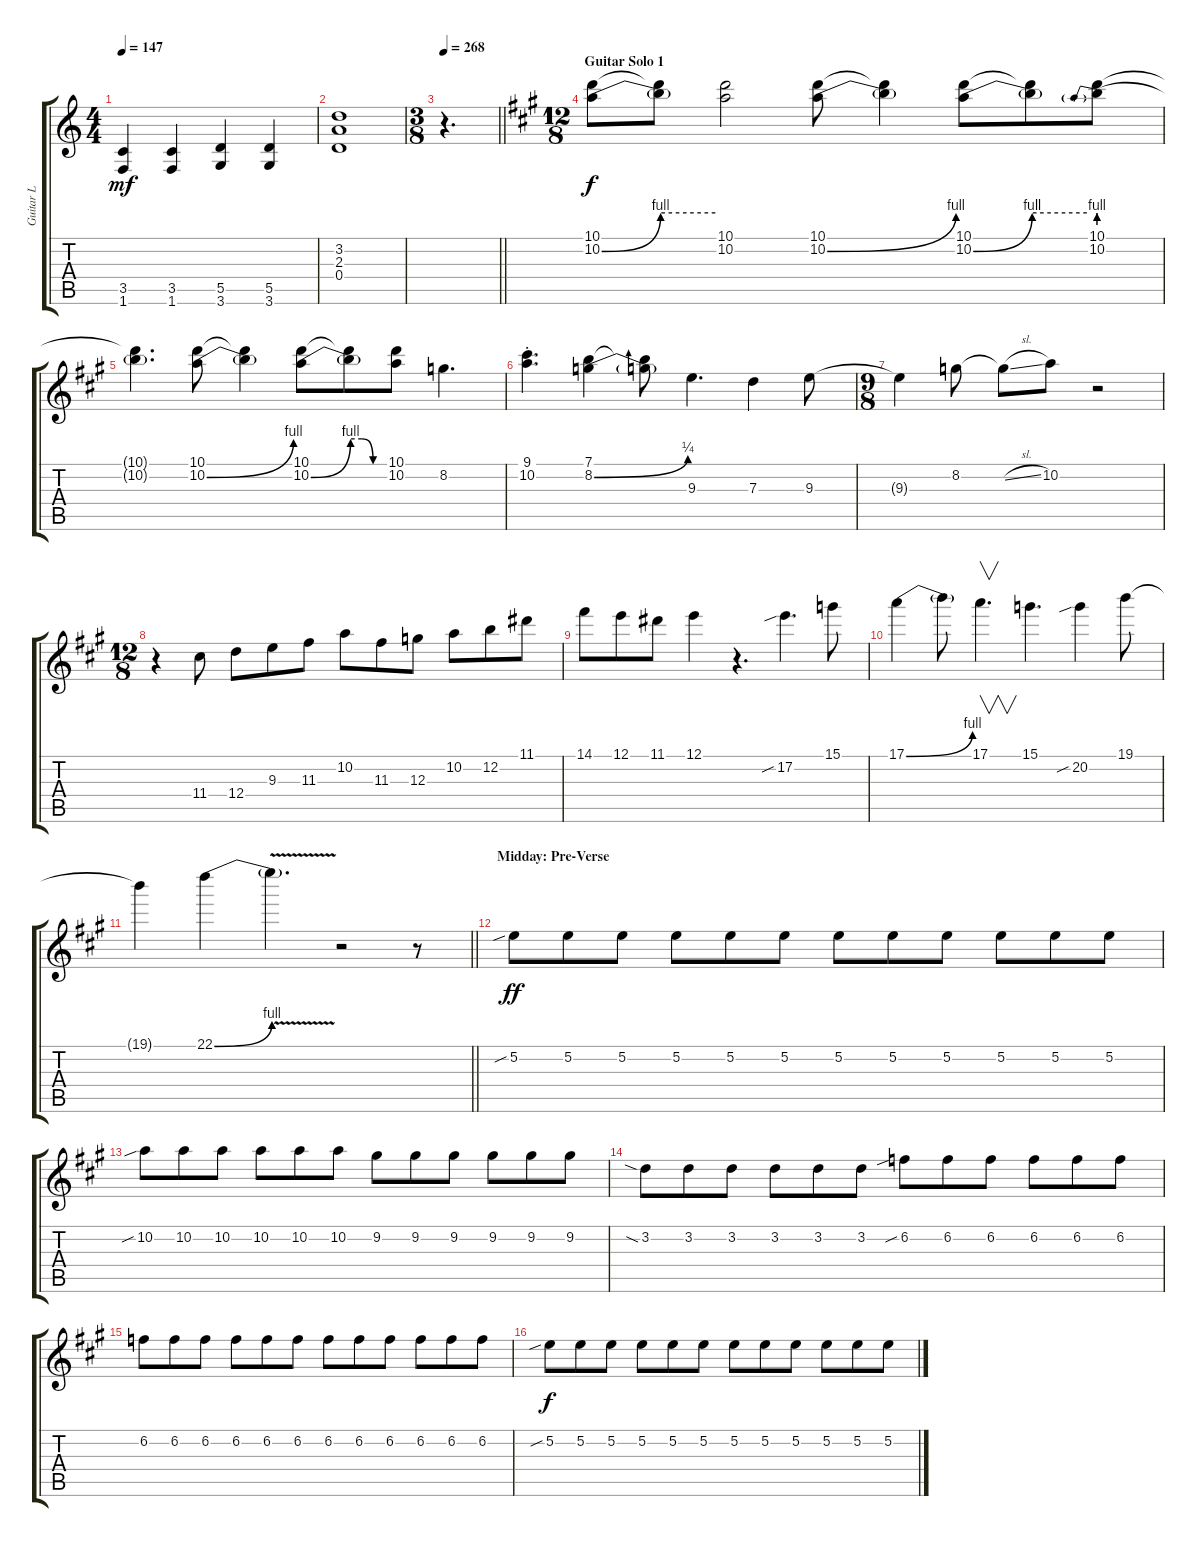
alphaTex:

\track ("Guitar L" "Guitar L") {instrument distortionguitar}
\staff {score tabs}
\tuning (E4 B3 G3 D3 A2 E2) {hide}
\ts (4 4)
\tempo 147
\clef g2
\ks c
(3.5 1.6).4{dy mf} (3.5 1.6).4 (5.5 3.6).4 (5.5 3.6).4 |
(3.2 2.3 0.4).1 |
\ts (3 8)
\tempo 268
\barLineRight lightlight
r.4{d} |
\ts (12 8)
\section ("" "Guitar Solo 1")
\ks a
(10.1 10.2{be (bend 0 0 60 4)}).8{dy f} (10.1{t} 10.2{be (hold 0 4 60 4) t}).8 (10.1 10.2).2 (10.1 10.2{be (bend 0 0 60 4)}).8 (10.1{t} 10.2{t}).4 (10.1 10.2{be (bend 0 0 60 4)}).8 (10.1{t} 10.2{be (hold 0 4 60 4) t}).8 (10.1 10.2{be (prebend 0 4 60 4)}).8 |
(10.1{t} 10.2{t}).4{d} (10.1 10.2{be (bend 0 0 60 4)}).8 (10.1{t} 10.2{t}).4 (10.1 10.2{be (bend 0 0 60 4)}).8 (10.1{t} 10.2{be (custom 0 4 20 4 40 0 60 0) t}).8 (10.1 10.2).8 8.2.4{d} |
(9.1{st} 10.2{st}).4{d} (7.1 8.2{be (bend 0 0 60 1)}).4 (7.1{t} 8.2{t}).8 9.3.4{d} 7.3.4 9.3.8 |
\ts (9 8)
9.3{t}.4 8.2.8 8.2{sl t}.8 10.2.8 r.2 |
\ts (12 8)
r.4 11.4.8 12.4.8 9.3.8 11.3.8 10.2.8 11.3.8 12.3.8 10.2.8 12.2.8 11.1.8 |
14.1.8 12.1.8 11.1.8 12.1.4 r.4{d} 17.2{sib}.4{d} 15.1.8 |
17.1{be (bend 0 0 60 4)}.4 17.1{t}.8 17.1.4{v d} 15.1.4{d} 20.2{sib}.4 19.1.8 |
\barLineRight lightlight
19.1{t}.4 22.1{be (bend 0 0 60 4)}.4 22.1{v t}.4{d} r.2 r.8 |
\section ("" "Midday: Pre-Verse")
5.2{sib}.8{dy ff} 5.2.8 5.2.8 5.2.8 5.2.8 5.2.8 5.2.8 5.2.8 5.2.8 5.2.8 5.2.8 5.2.8 |
10.2{sib}.8 10.2.8 10.2.8 10.2.8 10.2.8 10.2.8 9.2.8 9.2.8 9.2.8 9.2.8 9.2.8 9.2.8 |
3.2{sia}.8 3.2.8 3.2.8 3.2.8 3.2.8 3.2.8 6.2{sib}.8 6.2.8 6.2.8 6.2.8 6.2.8 6.2.8 |
6.2.8 6.2.8 6.2.8 6.2.8 6.2.8 6.2.8 6.2.8 6.2.8 6.2.8 6.2.8 6.2.8 6.2.8 |
5.2{sib}.8{dy f} 5.2.8 5.2.8 5.2.8 5.2.8 5.2.8 5.2.8 5.2.8 5.2.8 5.2.8 5.2.8 5.2.8
